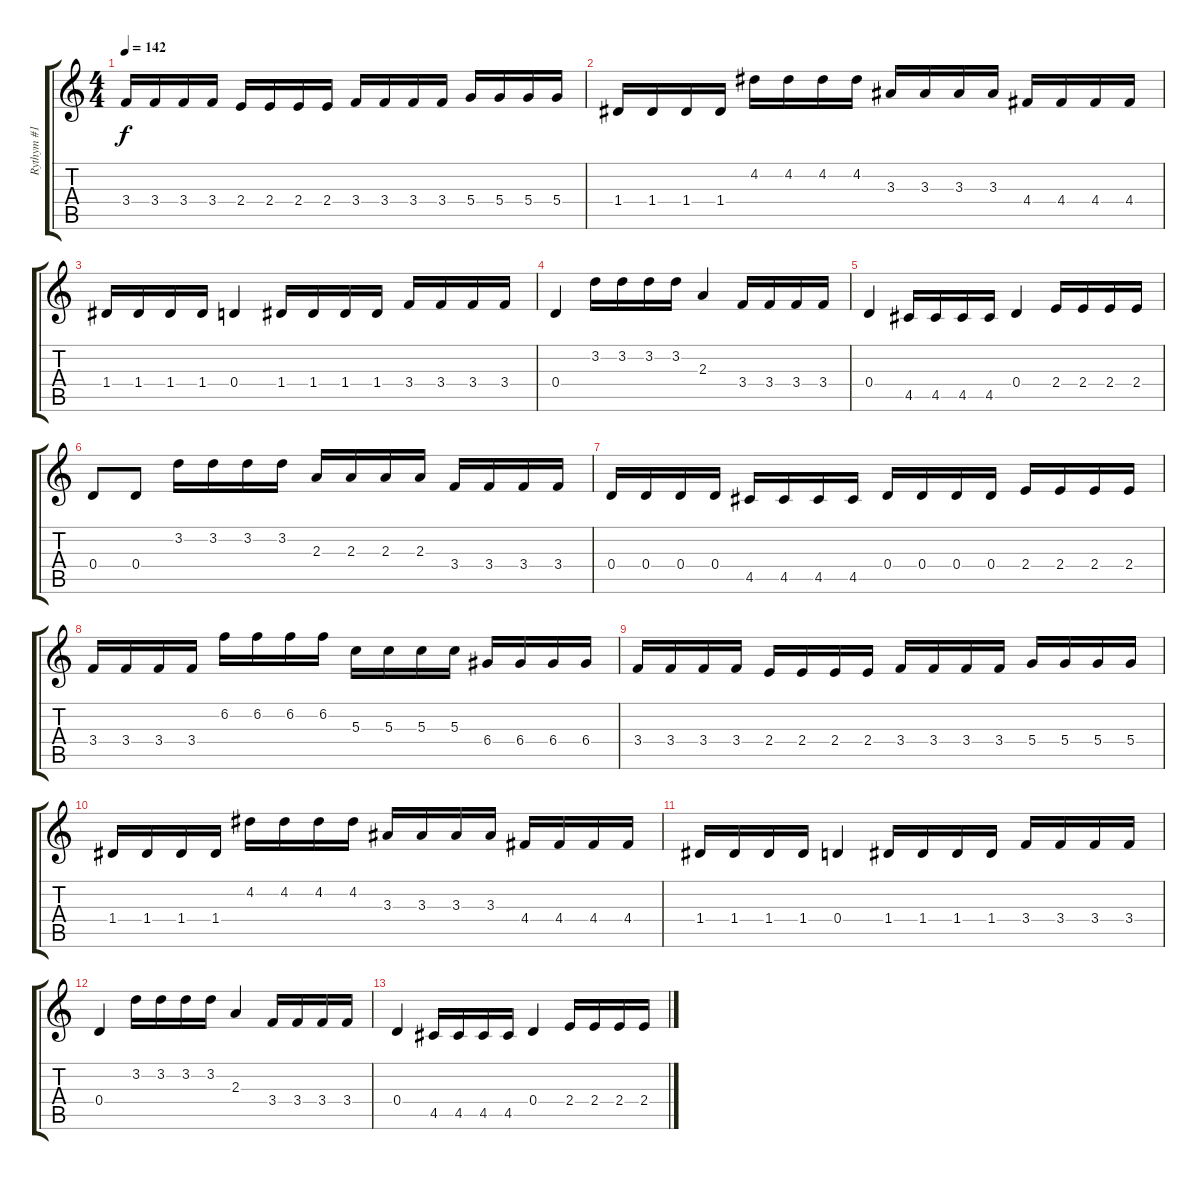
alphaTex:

\track ("Rythym #1" "Rythym #1") {instrument distortionguitar}
\staff {score tabs}
\tuning (E4 B3 G3 D3 A2 D2) {hide}
\ts (4 4)
\tempo 142
\clef g2
\ks c
3.4.16{dy f} 3.4.16 3.4.16 3.4.16 2.4.16 2.4.16 2.4.16 2.4.16 3.4.16 3.4.16 3.4.16 3.4.16 5.4.16 5.4.16 5.4.16 5.4.16 |
1.4.16 1.4.16 1.4.16 1.4.16 4.2.16 4.2.16 4.2.16 4.2.16 3.3.16 3.3.16 3.3.16 3.3.16 4.4.16 4.4.16 4.4.16 4.4.16 |
1.4.16 1.4.16 1.4.16 1.4.16 0.4.4 1.4.16 1.4.16 1.4.16 1.4.16 3.4.16 3.4.16 3.4.16 3.4.16 |
0.4.4 3.2.16 3.2.16 3.2.16 3.2.16 2.3.4 3.4.16 3.4.16 3.4.16 3.4.16 |
0.4.4 4.5.16 4.5.16 4.5.16 4.5.16 0.4.4 2.4.16 2.4.16 2.4.16 2.4.16 |
0.4.8 0.4.8 3.2.16 3.2.16 3.2.16 3.2.16 2.3.16 2.3.16 2.3.16 2.3.16 3.4.16 3.4.16 3.4.16 3.4.16 |
0.4.16 0.4.16 0.4.16 0.4.16 4.5.16 4.5.16 4.5.16 4.5.16 0.4.16 0.4.16 0.4.16 0.4.16 2.4.16 2.4.16 2.4.16 2.4.16 |
3.4.16 3.4.16 3.4.16 3.4.16 6.2.16 6.2.16 6.2.16 6.2.16 5.3.16 5.3.16 5.3.16 5.3.16 6.4.16 6.4.16 6.4.16 6.4.16 |
3.4.16 3.4.16 3.4.16 3.4.16 2.4.16 2.4.16 2.4.16 2.4.16 3.4.16 3.4.16 3.4.16 3.4.16 5.4.16 5.4.16 5.4.16 5.4.16 |
1.4.16 1.4.16 1.4.16 1.4.16 4.2.16 4.2.16 4.2.16 4.2.16 3.3.16 3.3.16 3.3.16 3.3.16 4.4.16 4.4.16 4.4.16 4.4.16 |
1.4.16 1.4.16 1.4.16 1.4.16 0.4.4 1.4.16 1.4.16 1.4.16 1.4.16 3.4.16 3.4.16 3.4.16 3.4.16 |
0.4.4 3.2.16 3.2.16 3.2.16 3.2.16 2.3.4 3.4.16 3.4.16 3.4.16 3.4.16 |
0.4.4 4.5.16 4.5.16 4.5.16 4.5.16 0.4.4 2.4.16 2.4.16 2.4.16 2.4.16
